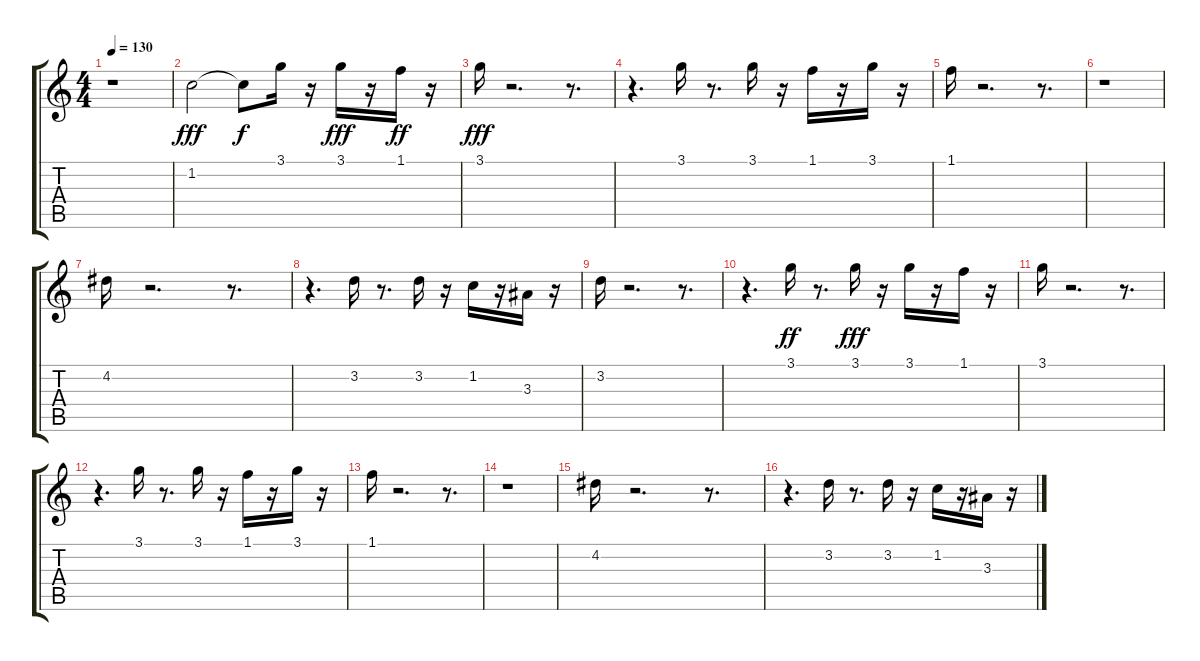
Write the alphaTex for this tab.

\track "" {instrument acousticguitarnylon}
\staff {score tabs}
\tuning (E4 B3 G3 D3 A2 E2) {hide}
\ts (4 4)
\tempo 130
\clef g2
\ks c
r.1{dy fff instrument acousticguitarnylon} |
1.2.2{volume 2} 1.2{t}.8{dy f} 3.1.16{volume 10} r.16 3.1.16{dy fff} r.16 1.1.16{dy ff} r.16 |
3.1.16{dy fff} r.2{d} r.8{d} |
r.4{d} 3.1.16 r.8{d} 3.1.16 r.16 1.1.16 r.16 3.1.16 r.16 |
1.1.16 r.2{d} r.8{d} |
r.1 |
4.2.16 r.2{d} r.8{d} |
r.4{d} 3.2.16 r.8{d} 3.2.16 r.16 1.2.16 r.16 3.3.16 r.16 |
3.2.16 r.2{d} r.8{d} |
r.4{d} 3.1.16{dy ff} r.8{d} 3.1.16{dy fff} r.16 3.1.16 r.16 1.1.16 r.16 |
3.1.16 r.2{d} r.8{d} |
r.4{d} 3.1.16 r.8{d} 3.1.16 r.16 1.1.16 r.16 3.1.16 r.16 |
1.1.16 r.2{d} r.8{d} |
r.1 |
4.2.16 r.2{d} r.8{d} |
r.4{d} 3.2.16 r.8{d} 3.2.16 r.16 1.2.16 r.16 3.3.16 r.16
